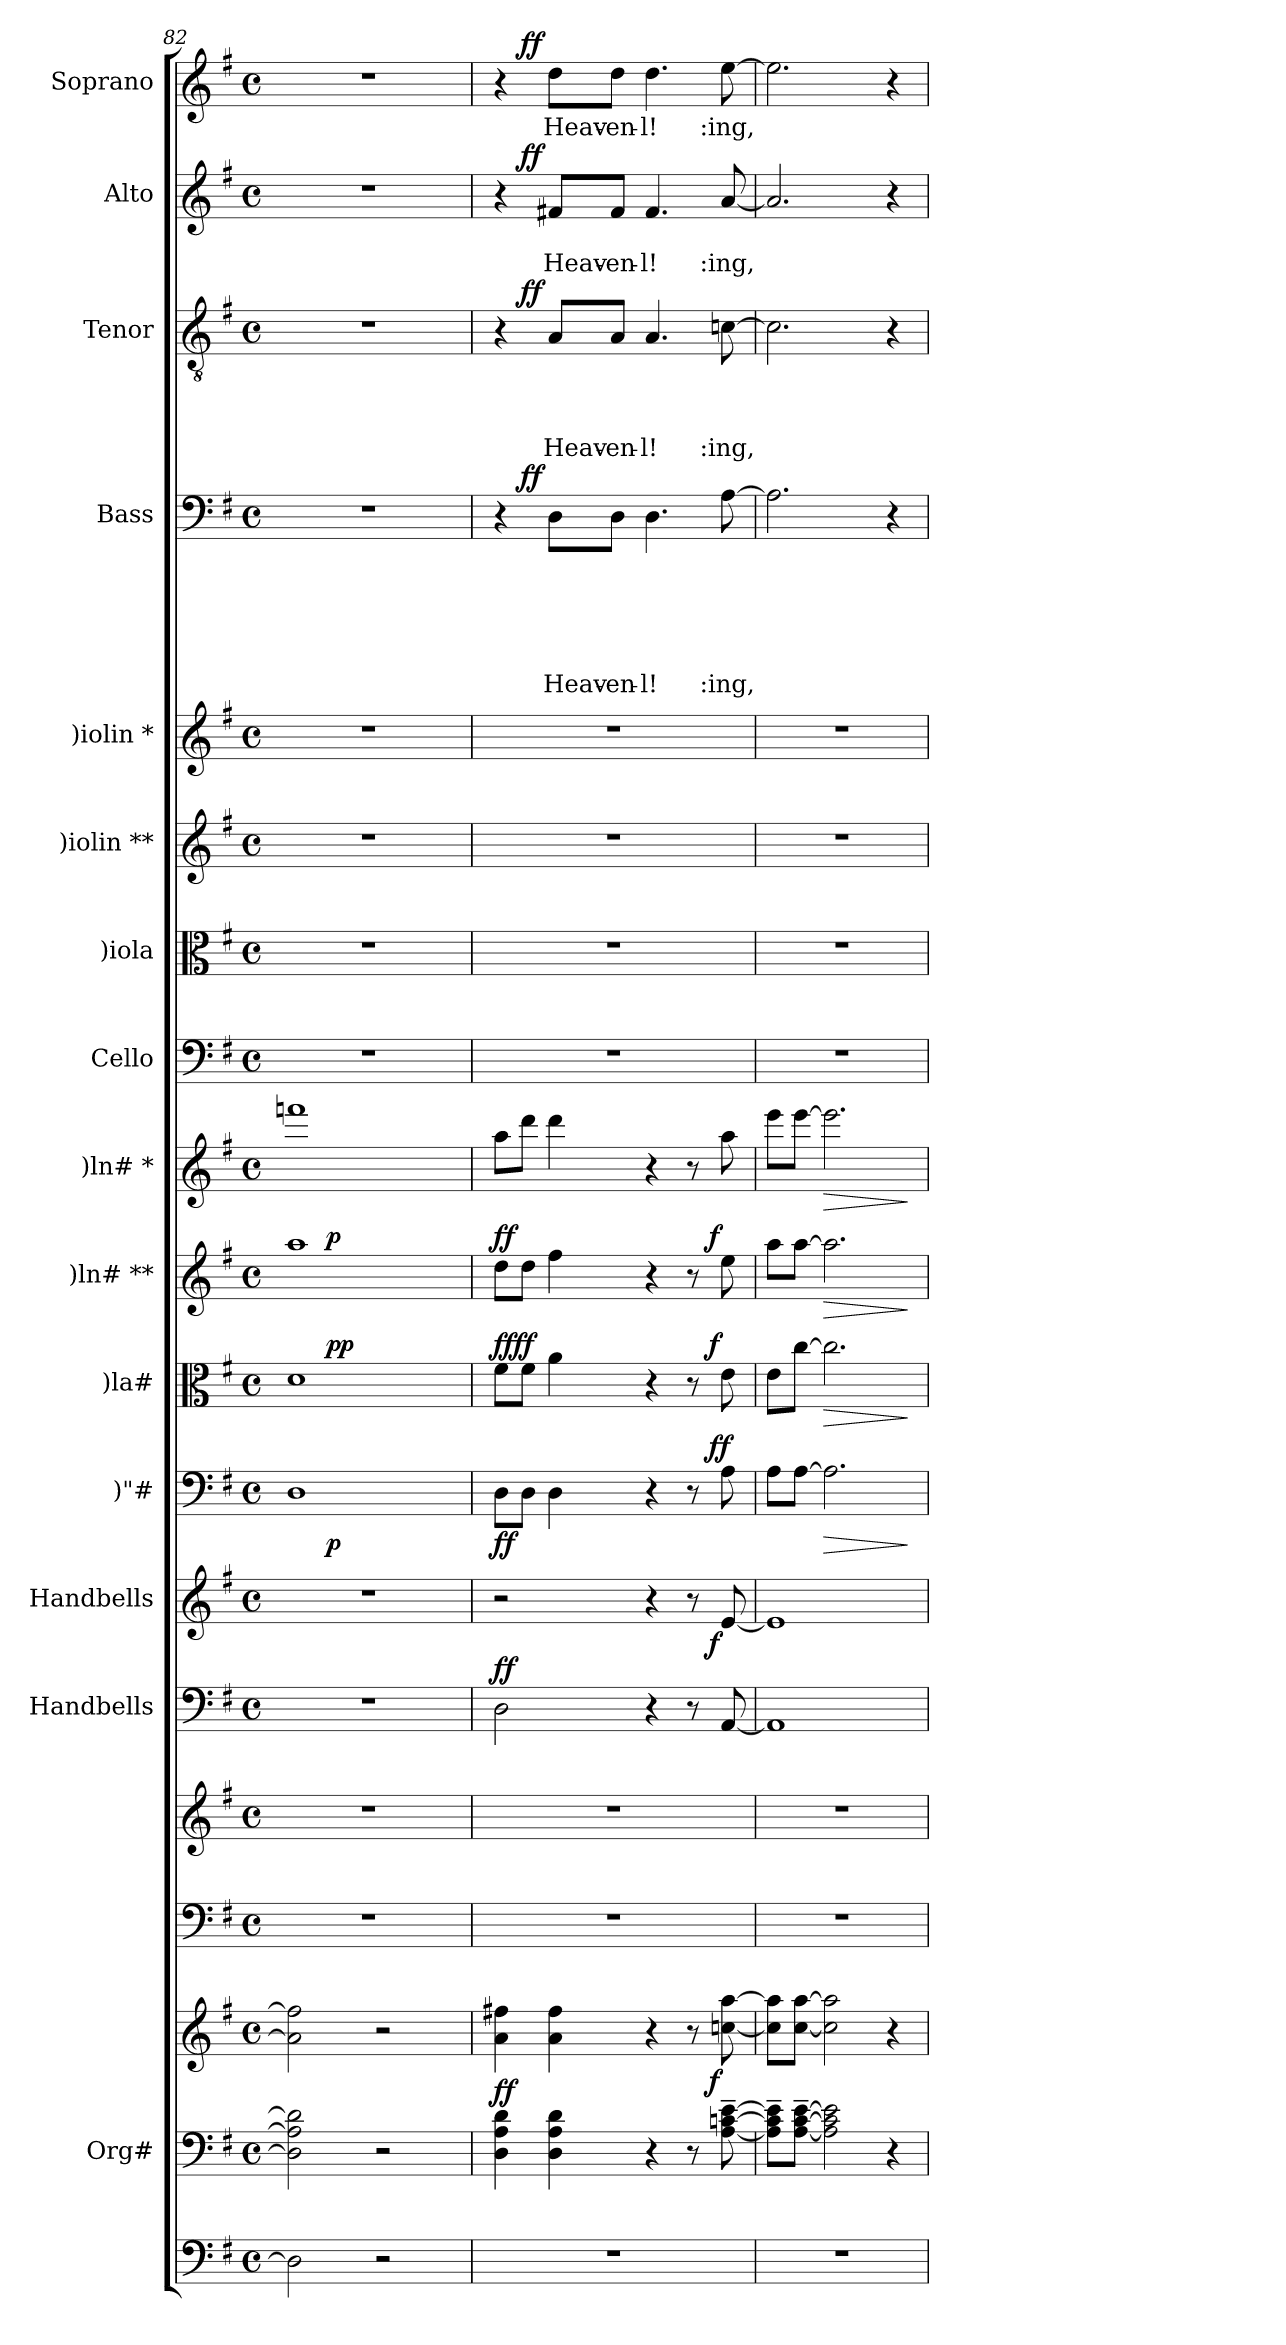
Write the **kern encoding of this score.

**kern	**kern	**kern	**dynam	**kern	**kern	**kern	**dynam	**kern	**dynam	**kern	**dynam	**kern	**dynam	**kern	**dynam	**kern	**dynam	**kern	**kern	**kern	**kern	**kern	**text	**text	**text	**text	**text	**text	**dynam	**kern	**text	**text	**text	**text	**dynam	**kern	**text	**text	**dynam	**kern	**text	**dynam
*part18	*part17	*part17	*part17	*part16	*part15	*part14	*part14	*part13	*part13	*part12	*part12	*part11	*part11	*part10	*part10	*part9	*part9	*part8	*part7	*part6	*part5	*part4	*part4	*part4	*part4	*part4	*part4	*part4	*part4	*part3	*part3	*part3	*part3	*part3	*part3	*part2	*part2	*part2	*part2	*part1	*part1	*part1
*staff19	*staff18	*staff17	*staff17/18	*staff16	*staff15	*staff14	*staff14	*staff13	*staff13	*staff12	*staff12	*staff11	*staff11	*staff10	*staff10	*staff9	*staff9	*staff8	*staff7	*staff6	*staff5	*staff4	*staff4	*staff4	*staff4	*staff4	*staff4	*staff4	*staff4	*staff3	*staff3	*staff3	*staff3	*staff3	*staff3	*staff2	*staff2	*staff2	*staff2	*staff1	*staff1	*staff1
*	*I"Org#	*	*	*	*	*I"Handbells	*	*I"Handbells	*	*I")"#	*	*I")la#	*	*I")ln# **	*	*I")ln# *	*	*I"Cello	*I")iola	*I")iolin **	*I")iolin *	*I"Bass	*	*	*	*	*	*	*	*I"Tenor	*	*	*	*	*	*I"Alto	*	*	*	*I"Soprano	*	*
*	*	*	*	*	*	*	*	*	*	*	*	*I')la#	*	*I')ln# **	*	*I')ln# *	*	*	*	*	*	*I'B	*	*	*	*	*	*	*	*I'T	*	*	*	*	*	*I'A	*	*	*	*I'S	*	*
*clefF4	*clefF4	*clefG2	*	*clefF4	*clefG2	*clefF4	*	*clefG2	*	*clefF4	*	*clefC3	*	*clefG2	*	*clefG2	*	*clefF4	*clefC3	*clefG2	*clefG2	*clefF4	*	*	*	*	*	*	*	*clefGv2	*	*	*	*	*	*clefG2	*	*	*	*clefG2	*	*
*k[f#]	*k[f#]	*k[f#]	*	*k[f#]	*k[f#]	*k[f#]	*	*k[f#]	*	*k[f#]	*	*k[f#]	*	*k[f#]	*	*k[f#]	*	*k[f#]	*k[f#]	*k[f#]	*k[f#]	*k[f#]	*	*	*	*	*	*	*	*k[f#]	*	*	*	*	*	*k[f#]	*	*	*	*k[f#]	*	*
*G:	*G:	*G:	*	*G:	*G:	*G:	*	*G:	*	*G:	*	*G:	*	*G:	*	*G:	*	*G:	*G:	*G:	*G:	*G:	*	*	*	*	*	*	*	*G:	*	*	*	*	*	*G:	*	*	*	*G:	*	*
*M4/4	*M4/4	*M4/4	*	*M4/4	*M4/4	*M4/4	*	*M4/4	*	*M4/4	*	*M4/4	*	*M4/4	*	*M4/4	*	*M4/4	*M4/4	*M4/4	*M4/4	*M4/4	*	*	*	*	*	*	*	*M4/4	*	*	*	*	*	*M4/4	*	*	*	*M4/4	*	*
*met(c)	*met(c)	*met(c)	*	*met(c)	*met(c)	*met(c)	*	*met(c)	*	*met(c)	*	*met(c)	*	*met(c)	*	*met(c)	*	*met(c)	*met(c)	*met(c)	*met(c)	*met(c)	*	*	*	*	*	*	*	*met(c)	*	*	*	*	*	*met(c)	*	*	*	*met(c)	*	*
=82	=82	=82	=82	=82	=82	=82	=82	=82	=82	=82	=82	=82	=82	=82	=82	=82	=82	=82	=82	=82	=82	=82	=82	=82	=82	=82	=82	=82	=82	=82	=82	=82	=82	=82	=82	=82	=82	=82	=82	=82	=82	=82
*	*	*	*	*	*	*	*	*	*	*^	*	*^	*	*^	*	*	*	*	*	*	*	*	*	*	*	*	*	*	*	*	*	*	*	*	*	*	*	*	*	*	*	*
2D\]	2D\] 2A\] 2d\]	2a\] 2ff\]	.	1r	1r	1r	.	1r	.	1D	8ryy	.	1d	8ryy	.	1aa	8ryy	.	1fffn	.	1r	1r	1r	1r	1r	.	.	.	.	.	.	.	1r	.	.	.	.	.	1r	.	.	.	1r	.	.
.	.	.	.	.	.	.	.	.	.	.	32ryy	.	.	32ryy	.	.	32ryy	.	.	.	.	.	.	.	.	.	.	.	.	.	.	.	.	.	.	.	.	.	.	.	.	.	.	.	.
!	!	!	!	!	!	!	!	!	!	!	!	!LO:DY:b	!	!	!LO:DY:a	!	!	!	!	!	!	!	!	!	!	!	!	!	!	!	!	!	!	!	!	!	!	!	!	!	!	!	!	!	!
!	!	!	!	!	!	!	!	!	!	!	!	!	!	!	!LO:DY:n=1:b	!	!	!LO:DY:a	!	!	!	!	!	!	!	!	!	!	!	!	!	!	!	!	!	!	!	!	!	!	!	!	!	!	!
.	.	.	.	.	.	.	.	.	.	.	2ryy	p	.	2ryy	p p	.	2ryy	p	.	.	.	.	.	.	.	.	.	.	.	.	.	.	.	.	.	.	.	.	.	.	.	.	.	.	.
2r	2r	2r	.	.	.	.	.	.	.	.	.	.	.	.	.	.	.	.	.	.	.	.	.	.	.	.	.	.	.	.	.	.	.	.	.	.	.	.	.	.	.	.	.	.	.
.	.	.	.	.	.	.	.	.	.	.	4ryy	.	.	4ryy	.	.	4ryy	.	.	.	.	.	.	.	.	.	.	.	.	.	.	.	.	.	.	.	.	.	.	.	.	.	.	.	.
.	.	.	.	.	.	.	.	.	.	.	16.ryy	.	.	16.ryy	.	.	16.ryy	.	.	.	.	.	.	.	.	.	.	.	.	.	.	.	.	.	.	.	.	.	.	.	.	.	.	.	.
=83	=83	=83	=83	=83	=83	=83	=83	=83	=83	=83	=83	=83	=83	=83	=83	=83	=83	=83	=83	=83	=83	=83	=83	=83	=83	=83	=83	=83	=83	=83	=83	=83	=83	=83	=83	=83	=83	=83	=83	=83	=83	=83	=83	=83	=83
!	!	!	!LO:DY:a=2	!	!	!	!LO:DY:a	!	!	!	!	!LO:DY:b	!	!	!LO:DY:a	!	!	!	!	!	!	!	!	!	!	!	!	!	!	!	!	!	!	!	!	!	!	!	!	!	!	!	!	!	!
!	!	!	!	!	!	!	!	!	!	!	!	!	!	!	!LO:DY:n=1:b	!	!	!LO:DY:a	!	!	!	!	!	!	!	!	!	!	!	!	!	!	!	!	!	!	!	!	!	!	!	!	!	!	!
*	*^	*	*	*	*	*	*	*^	*	*	*	*	*	*	*	*	*	*	*	*	*	*	*	*	*^	*	*	*	*	*	*	*	*^	*	*	*	*	*	*^	*	*	*	*^	*	*
1r	4D\ 4A\ 4d\	2ryy	4a\ 4ff#X\	ff	1r	1r	2D\	ff	2r	2ryy	.	8D\L	2ryy	ff	8f#\L	2ryy	ff ff	8dd\L	2ryy	ff	8aa\L	.	1r	1r	1r	1r	4r	8ryy	.	.	.	.	.	.	.	4r	8ryy	.	.	.	.	.	4r	8ryy	.	.	.	4r	8ryy	.	.
!	!	!	!	!	!	!	!	!	!	!	!	!	!	!	!	!	!	!	!	!	!	!	!	!	!	!	!	!	!	!	!	!	!	!	!LO:DY:a	!	!	!	!	!	!	!LO:DY:a	!	!	!	!	!LO:DY:a	!	!	!	!LO:DY:a
.	.	.	.	.	.	.	.	.	.	.	.	8D\J	.	.	8f#\J	.	.	8dd\J	.	.	8ddd\J	.	.	.	.	.	.	2..ryy	.	.	.	.	.	.	ff	.	2..ryy	.	.	.	.	ff	.	2..ryy	.	.	ff	.	2..ryy	.	ff
!	!	!	!	!	!	!	!	!	!	!	!	!	!	!	!	!	!	!	!	!	!	!	!	!	!	!	!	!	!	!	!	!	!	!LO:LY:b	!	!	!	!	!	!	!LO:LY:b	!	!	!	!	!LO:LY:b	!	!	!	!LO:LY:b	!
.	4D\ 4A\ 4d\	.	4a\ 4ff#\	.	.	.	.	.	.	.	.	4D\	.	.	4a\	.	.	4ff#\	.	.	4ddd\	.	.	.	.	.	8D\L	.	.	.	.	.	.	Heav-	.	8A/L	.	.	.	.	Heav-	.	8f#X/L	.	.	Heav-	.	8dd\L	.	Heav-	.
!	!	!	!	!	!	!	!	!	!	!	!	!	!	!	!	!	!	!	!	!	!	!	!	!	!	!	!	!	!	!	!	!	!	!LO:LY:b	!	!	!	!	!	!	!LO:LY:b	!	!	!	!	!LO:LY:b	!	!	!	!LO:LY:b	!
.	.	.	.	.	.	.	.	.	.	.	.	.	.	.	.	.	.	.	.	.	.	.	.	.	.	.	8D\J	.	.	.	.	.	.	-en-	.	8A/J	.	.	.	.	-en-	.	8f#/J	.	.	-en-	.	8dd\J	.	-en-	.
!	!	!	!	!	!	!	!	!	!	!	!	!	!	!	!	!	!	!	!	!	!	!	!	!	!	!	!	!	!	!	!	!	!	!LO:LY:b:rj	!	!	!	!	!	!	!LO:LY:b:rj	!	!	!	!	!LO:LY:b:rj	!	!	!	!LO:LY:b:rj	!
.	4r	4ryy	4r	.	.	.	4r	.	4r	4ryy	.	4r	4ryy	.	4r	4ryy	.	4r	4ryy	.	4r	.	.	.	.	.	4.D\	.	.	.	.	.	.	-l!	.	4.A/	.	.	.	.	-l!	.	4.f#/	.	.	-l!	.	4.dd\	.	-l!	.
.	8r	16.ryy	8r	.	.	.	8r	.	8r	16.ryy	.	8r	16.ryy	.	8r	16.ryy	.	8r	16.ryy	.	8r	.	.	.	.	.	.	.	.	.	.	.	.	.	.	.	.	.	.	.	.	.	.	.	.	.	.	.	.	.	.
!	!	!	!	!LO:DY:a=2	!	!	!	!	!	!	!LO:DY:b	!	!	!LO:DY:a	!	!	!	!	!	!	!	!	!	!	!	!	!	!	!	!	!	!	!	!	!	!	!	!	!	!	!	!	!	!	!	!	!	!	!	!	!
!	!	!	!	!	!	!	!	!	!	!	!	!	!	!LO:DY:n=1:b	!	!	!LO:DY:n=2:a	!	!	!LO:DY:a	!	!	!	!	!	!	!	!	!	!	!	!	!	!	!	!	!	!	!	!	!	!	!	!	!	!	!	!	!	!	!
.	.	8ryy	.	f	.	.	.	.	.	8ryy	f	.	8ryy	f f	.	8ryy	f	.	8ryy	f	.	.	.	.	.	.	.	.	.	.	.	.	.	.	.	.	.	.	.	.	.	.	.	.	.	.	.	.	.	.	.
!	!	!	!	!	!	!	!	!	!	!	!	!	!	!	!	!	!	!	!	!	!	!	!	!	!	!	!	!	!	!	!	!	!	!LO:LY:b	!	!	!	!	!	!	!LO:LY:b	!	!	!	!	!LO:LY:b	!	!	!	!LO:LY:b	!
.	[<8A\~> [>8cn\~> [>8e\~>	.	[<8ccn\ [>8aa\	.	.	.	[<8AA/	.	[<8e/	.	.	8A\	.	.	8e\	.	.	8ee\	.	.	8aa\	.	.	.	.	.	[>8A\	.	.	.	.	.	.	:ing,	.	[>8cn\	.	.	.	.	:ing,	.	[<8a/	.	.	:ing,	.	[>8ee\	.	:ing,	.
.	.	32ryy	.	.	.	.	.	.	.	32ryy	.	.	32ryy	.	.	32ryy	.	.	32ryy	.	.	.	.	.	.	.	.	.	.	.	.	.	.	.	.	.	.	.	.	.	.	.	.	.	.	.	.	.	.	.	.
*	*	*	*	*	*	*	*	*	*v	*v	*	*	*	*	*v	*v	*	*v	*v	*	*	*	*	*	*	*	*v	*v	*	*	*	*	*	*	*	*v	*v	*	*	*	*	*	*v	*v	*	*	*	*v	*v	*	*
*	*v	*v	*	*	*	*	*	*	*	*	*v	*v	*	*	*	*	*	*	*	*	*	*	*	*	*	*	*	*	*	*	*	*	*	*	*	*	*	*	*	*	*	*	*	*
!!LO:PB:g=z
=84	=84	=84	=84	=84	=84	=84	=84	=84	=84	=84	=84	=84	=84	=84	=84	=84	=84	=84	=84	=84	=84	=84	=84	=84	=84	=84	=84	=84	=84	=84	=84	=84	=84	=84	=84	=84	=84	=84	=84	=84	=84	=84
1r	8A\]~> 8c\]~> 8e\]~>L	8cc\] 8aa\]L	.	1r	1r	1AA]	.	1e]	.	8A\L	.	8e\L	.	8aa\L	.	8eee\L	.	1r	1r	1r	1r	2.A\]	.	.	.	.	.	.	.	2.c\]	.	.	.	.	.	2.a/]	.	.	.	2.ee\]	.	.
.	[<8A\~> [>8c\~> [>8e\~>J	[<8cc\ [>8aa\J	.	.	.	.	.	.	.	[>8A\J	.	[>8cc\J	.	[>8aa\J	.	[>8eee\J	.	.	.	.	.	.	.	.	.	.	.	.	.	.	.	.	.	.	.	.	.	.	.	.	.	.
!	!	!	!	!	!	!	!	!	!	!	!LO:HP:b	!	!LO:HP:b	!	!LO:HP:b	!	!LO:HP:b	!	!	!	!	!	!	!	!	!	!	!	!	!	!	!	!	!	!	!	!	!	!	!	!	!
.	2A\] 2c\] 2e\]	2cc\] 2aa\]	.	.	.	.	.	.	.	2.A\]	>	2.cc\]	>	2.aa\]	>	2.eee\]	>	.	.	.	.	.	.	.	.	.	.	.	.	.	.	.	.	.	.	.	.	.	.	.	.	.
.	4r	4r	.	.	.	.	.	.	.	.	.	.	.	.	.	.	.	.	.	.	.	4r	.	.	.	.	.	.	.	4r	.	.	.	.	.	4r	.	.	.	4r	.	.
.	.	.	.	.	.	.	.	.	.	.	]	.	]	.	]	.	]	.	.	.	.	.	.	.	.	.	.	.	.	.	.	.	.	.	.	.	.	.	.	.	.	.
=	=	=	=	=	=	=	=	=	=	=	=	=	=	=	=	=	=	=	=	=	=	=	=	=	=	=	=	=	=	=	=	=	=	=	=	=	=	=	=	=	=	=
*-	*-	*-	*-	*-	*-	*-	*-	*-	*-	*-	*-	*-	*-	*-	*-	*-	*-	*-	*-	*-	*-	*-	*-	*-	*-	*-	*-	*-	*-	*-	*-	*-	*-	*-	*-	*-	*-	*-	*-	*-	*-	*-
